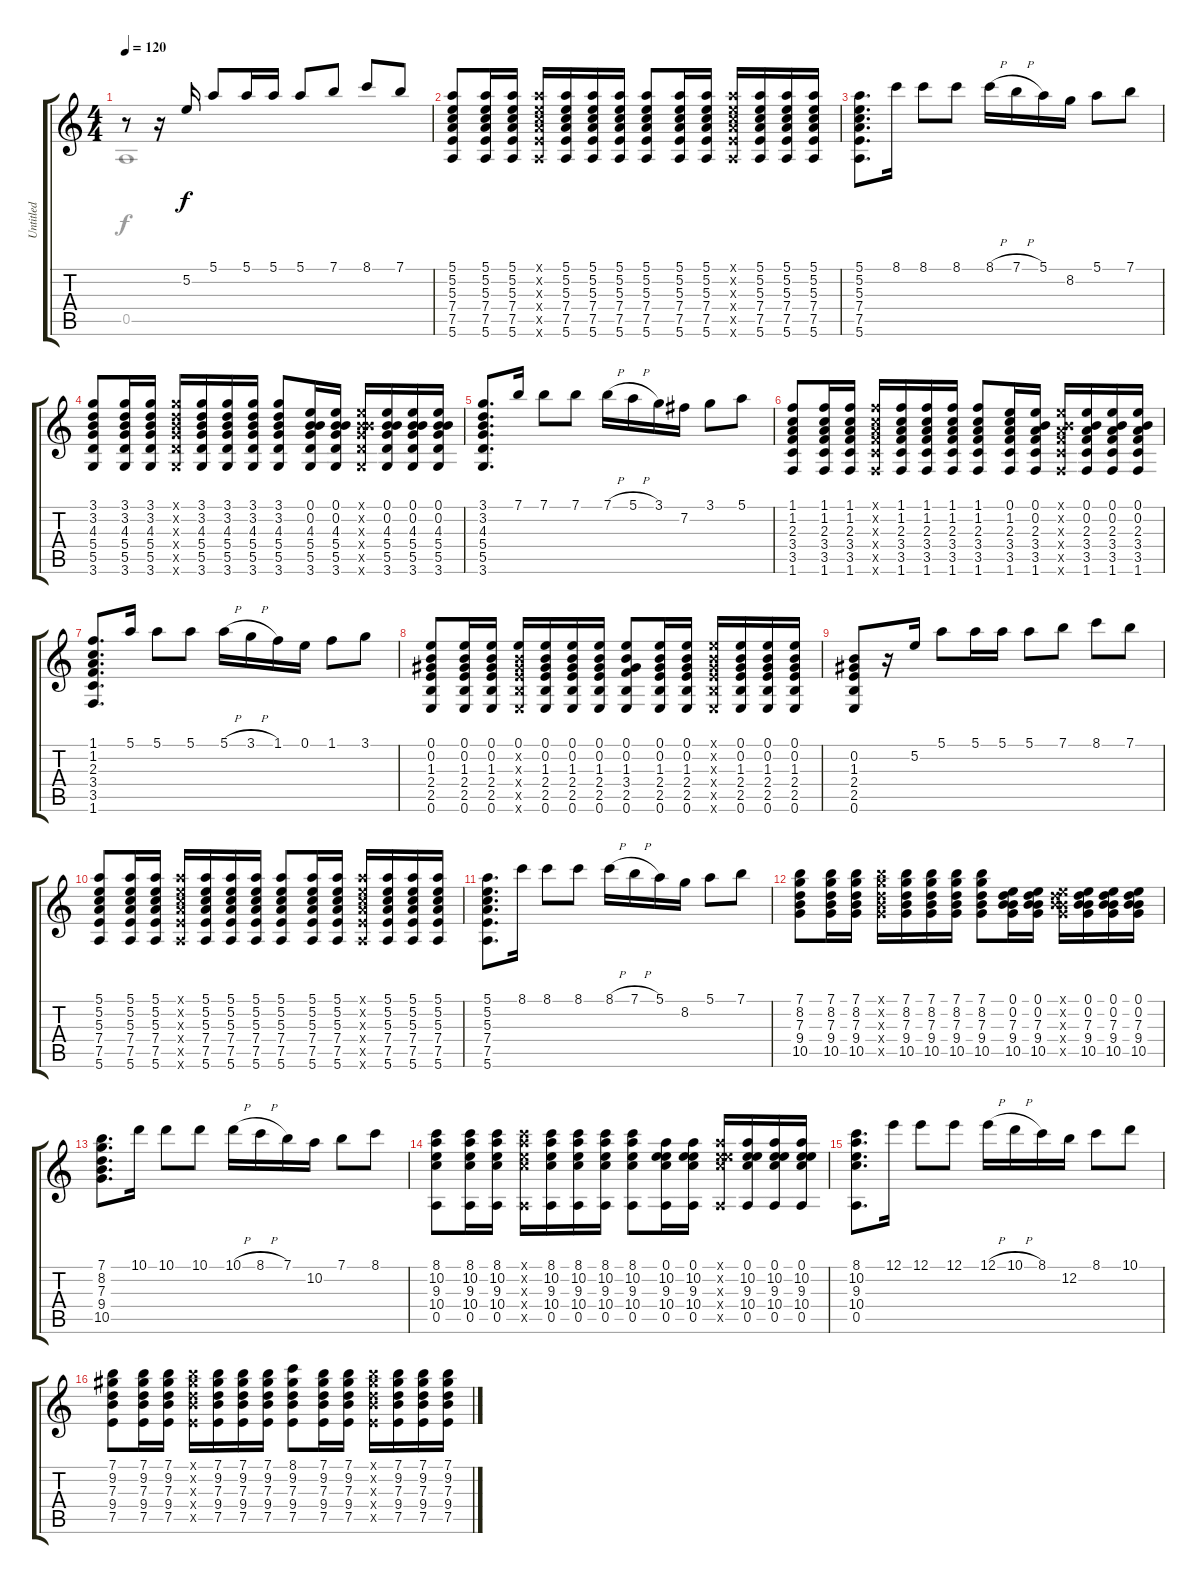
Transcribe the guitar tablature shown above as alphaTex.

\track ("Untitled" "Untitled") {instrument acousticguitarnylon}
\staff {score tabs}
\tuning (E4 B3 G3 D3 A2 E2) {hide}
\voice
\ts (4 4)
\tempo 120
\clef g2
\ks c
r.8{dy f} r.16 5.2.16 5.1.8 5.1.16 5.1.16 5.1.8 7.1.8 8.1.8 7.1.8 |
(5.1 5.2 5.3 7.4 7.5 5.6).8 (5.1 5.2 5.3 7.4 7.5 5.6).16 (5.1 5.2 5.3 7.4 7.5 5.6).16 (5.1{x} 5.2{x} 5.3{x} 7.4{x} 7.5{x} 5.6{x}).16 (5.1 5.2 5.3 7.4 7.5 5.6).16 (5.1 5.2 5.3 7.4 7.5 5.6).16 (5.1 5.2 5.3 7.4 7.5 5.6).16 (5.1 5.2 5.3 7.4 7.5 5.6).8 (5.1 5.2 5.3 7.4 7.5 5.6).16 (5.1 5.2 5.3 7.4 7.5 5.6).16 (5.1{x} 5.2{x} 5.3{x} 7.4{x} 7.5{x} 5.6{x}).16 (5.1 5.2 5.3 7.4 7.5 5.6).16 (5.1 5.2 5.3 7.4 7.5 5.6).16 (5.1 5.2 5.3 7.4 7.5 5.6).16 |
(5.1 5.2 5.3 7.4 7.5 5.6).8{d} 8.1.16 8.1.8 8.1.8 8.1{h}.16 7.1{h}.16 5.1.16 8.2.16 5.1.8 7.1.8 |
(3.1 3.2 4.3 5.4 5.5 3.6).8 (3.1 3.2 4.3 5.4 5.5 3.6).16 (3.1 3.2 4.3 5.4 5.5 3.6).16 (3.1{x} 3.2{x} 4.3{x} 5.4{x} 5.5{x} 3.6{x}).16 (3.1 3.2 4.3 5.4 5.5 3.6).16 (3.1 3.2 4.3 5.4 5.5 3.6).16 (3.1 3.2 4.3 5.4 5.5 3.6).16 (3.1 3.2 4.3 5.4 5.5 3.6).8 (0.1 0.2 4.3 5.4 5.5 3.6).16 (0.1 0.2 4.3 5.4 5.5 3.6).16 (0.1{x} 0.2{x} 4.3{x} 5.4{x} 5.5{x} 3.6{x}).16 (0.1 0.2 4.3 5.4 5.5 3.6).16 (0.1 0.2 4.3 5.4 5.5 3.6).16 (0.1 0.2 4.3 5.4 5.5 3.6).16 |
(3.1 3.2 4.3 5.4 5.5 3.6).8{d} 7.1.16 7.1.8 7.1.8 7.1{h}.16 5.1{h}.16 3.1.16 7.2.16 3.1.8 5.1.8 |
(1.1 1.2 2.3 3.4 3.5 1.6).8 (1.1 1.2 2.3 3.4 3.5 1.6).16 (1.1 1.2 2.3 3.4 3.5 1.6).16 (1.1{x} 1.2{x} 2.3{x} 3.4{x} 3.5{x} 1.6{x}).16 (1.1 1.2 2.3 3.4 3.5 1.6).16 (1.1 1.2 2.3 3.4 3.5 1.6).16 (1.1 1.2 2.3 3.4 3.5 1.6).16 (1.1 1.2 2.3 3.4 3.5 1.6).8 (0.1 1.2 2.3 3.4 3.5 1.6).16 (0.1 0.2 2.3 3.4 3.5 1.6).16 (0.1{x} 0.2{x} 2.3{x} 3.4{x} 3.5{x} 1.6{x}).16 (0.1 0.2 2.3 3.4 3.5 1.6).16 (0.1 0.2 2.3 3.4 3.5 1.6).16 (0.1 0.2 2.3 3.4 3.5 1.6).16 |
(1.1 1.2 2.3 3.4 3.5 1.6).8{d} 5.1.16 5.1.8 5.1.8 5.1{h}.16 3.1{h}.16 1.1.16 0.1.16 1.1.8 3.1.8 |
(0.1 0.2 1.3 2.4 2.5 0.6).8 (0.1 0.2 1.3 2.4 2.5 0.6).16 (0.1 0.2 1.3 2.4 2.5 0.6).16 (0.1 0.2{x} 1.3{x} 2.4{x} 2.5{x} 0.6{x}).16 (0.1 0.2 1.3 2.4 2.5 0.6).16 (0.1 0.2 1.3 2.4 2.5 0.6).16 (0.1 0.2 1.3 2.4 2.5 0.6).16 (0.1 0.2 1.3 3.4 2.5 0.6).8 (0.1 0.2 1.3 2.4 2.5 0.6).16 (0.1 0.2 1.3 2.4 2.5 0.6).16 (0.1{x} 0.2{x} 1.3{x} 2.4{x} 2.5{x} 0.6{x}).16 (0.1 0.2 1.3 2.4 2.5 0.6).16 (0.1 0.2 1.3 2.4 2.5 0.6).16 (0.1 0.2 1.3 2.4 2.5 0.6).16 |
(0.2 1.3 2.4 2.5 0.6).8 r.16 5.2.16 5.1.8 5.1.16 5.1.16 5.1.8 7.1.8 8.1.8 7.1.8 |
(5.1 5.2 5.3 7.4 7.5 5.6).8 (5.1 5.2 5.3 7.4 7.5 5.6).16 (5.1 5.2 5.3 7.4 7.5 5.6).16 (5.1{x} 5.2{x} 5.3{x} 7.4{x} 7.5{x} 5.6{x}).16 (5.1 5.2 5.3 7.4 7.5 5.6).16 (5.1 5.2 5.3 7.4 7.5 5.6).16 (5.1 5.2 5.3 7.4 7.5 5.6).16 (5.1 5.2 5.3 7.4 7.5 5.6).8 (5.1 5.2 5.3 7.4 7.5 5.6).16 (5.1 5.2 5.3 7.4 7.5 5.6).16 (5.1{x} 5.2{x} 5.3{x} 7.4{x} 7.5{x} 5.6{x}).16 (5.1 5.2 5.3 7.4 7.5 5.6).16 (5.1 5.2 5.3 7.4 7.5 5.6).16 (5.1 5.2 5.3 7.4 7.5 5.6).16 |
(5.1 5.2 5.3 7.4 7.5 5.6).8{d} 8.1.16 8.1.8 8.1.8 8.1{h}.16 7.1{h}.16 5.1.16 8.2.16 5.1.8 7.1.8 |
(7.1 8.2 7.3 9.4 10.5).8 (7.1 8.2 7.3 9.4 10.5).16 (7.1 8.2 7.3 9.4 10.5).16 (7.1{x} 8.2{x} 7.3{x} 9.4{x} 10.5{x}).16 (7.1 8.2 7.3 9.4 10.5).16 (7.1 8.2 7.3 9.4 10.5).16 (7.1 8.2 7.3 9.4 10.5).16 (7.1 8.2 7.3 9.4 10.5).8 (0.1 0.2 7.3 9.4 10.5).16 (0.1 0.2 7.3 9.4 10.5).16 (0.1{x} 0.2{x} 7.3{x} 9.4{x} 10.5{x}).16 (0.1 0.2 7.3 9.4 10.5).16 (0.1 0.2 7.3 9.4 10.5).16 (0.1 0.2 7.3 9.4 10.5).16 |
(7.1 8.2 7.3 9.4 10.5).8{d} 10.1.16 10.1.8 10.1.8 10.1{h}.16 8.1{h}.16 7.1.16 10.2.16 7.1.8 8.1.8 |
(8.1 10.2 9.3 10.4 0.5).8 (8.1 10.2 9.3 10.4 0.5).16 (8.1 10.2 9.3 10.4 0.5).16 (8.1{x} 10.2{x} 9.3{x} 10.4{x} 0.5{x}).16 (8.1 10.2 9.3 10.4 0.5).16 (8.1 10.2 9.3 10.4 0.5).16 (8.1 10.2 9.3 10.4 0.5).16 (8.1 10.2 9.3 10.4 0.5).8 (0.1 10.2 9.3 10.4 0.5).16 (0.1 10.2 9.3 10.4 0.5).16 (0.1{x} 10.2{x} 9.3{x} 10.4{x} 0.5{x}).16 (0.1 10.2 9.3 10.4 0.5).16 (0.1 10.2 9.3 10.4 0.5).16 (0.1 10.2 9.3 10.4 0.5).16 |
(8.1 10.2 9.3 10.4 0.5).8{d} 12.1.16 12.1.8 12.1.8 12.1{h}.16 10.1{h}.16 8.1.16 12.2.16 8.1.8 10.1.8 |
(7.1 9.2 7.3 9.4 7.5).8 (7.1 9.2 7.3 9.4 7.5).16 (7.1 9.2 7.3 9.4 7.5).16 (7.1{x} 9.2{x} 7.3{x} 9.4{x} 7.5{x}).16 (7.1 9.2 7.3 9.4 7.5).16 (7.1 9.2 7.3 9.4 7.5).16 (7.1 9.2 7.3 9.4 7.5).16 (8.1 9.2 7.3 9.4 7.5).8 (7.1 9.2 7.3 9.4 7.5).16 (7.1 9.2 7.3 9.4 7.5).16 (7.1{x} 9.2{x} 7.3{x} 9.4{x} 7.5{x}).16 (7.1 9.2 7.3 9.4 7.5).16 (7.1 9.2 7.3 9.4 7.5).16 (7.1 9.2 7.3 9.4 7.5).16
\voice
\clef g2
\ottava regular
\simile none
\ks c
0.5.1{dy f} |
|
|
|
|
|
|
|
|
|
|
|
|
|
|
